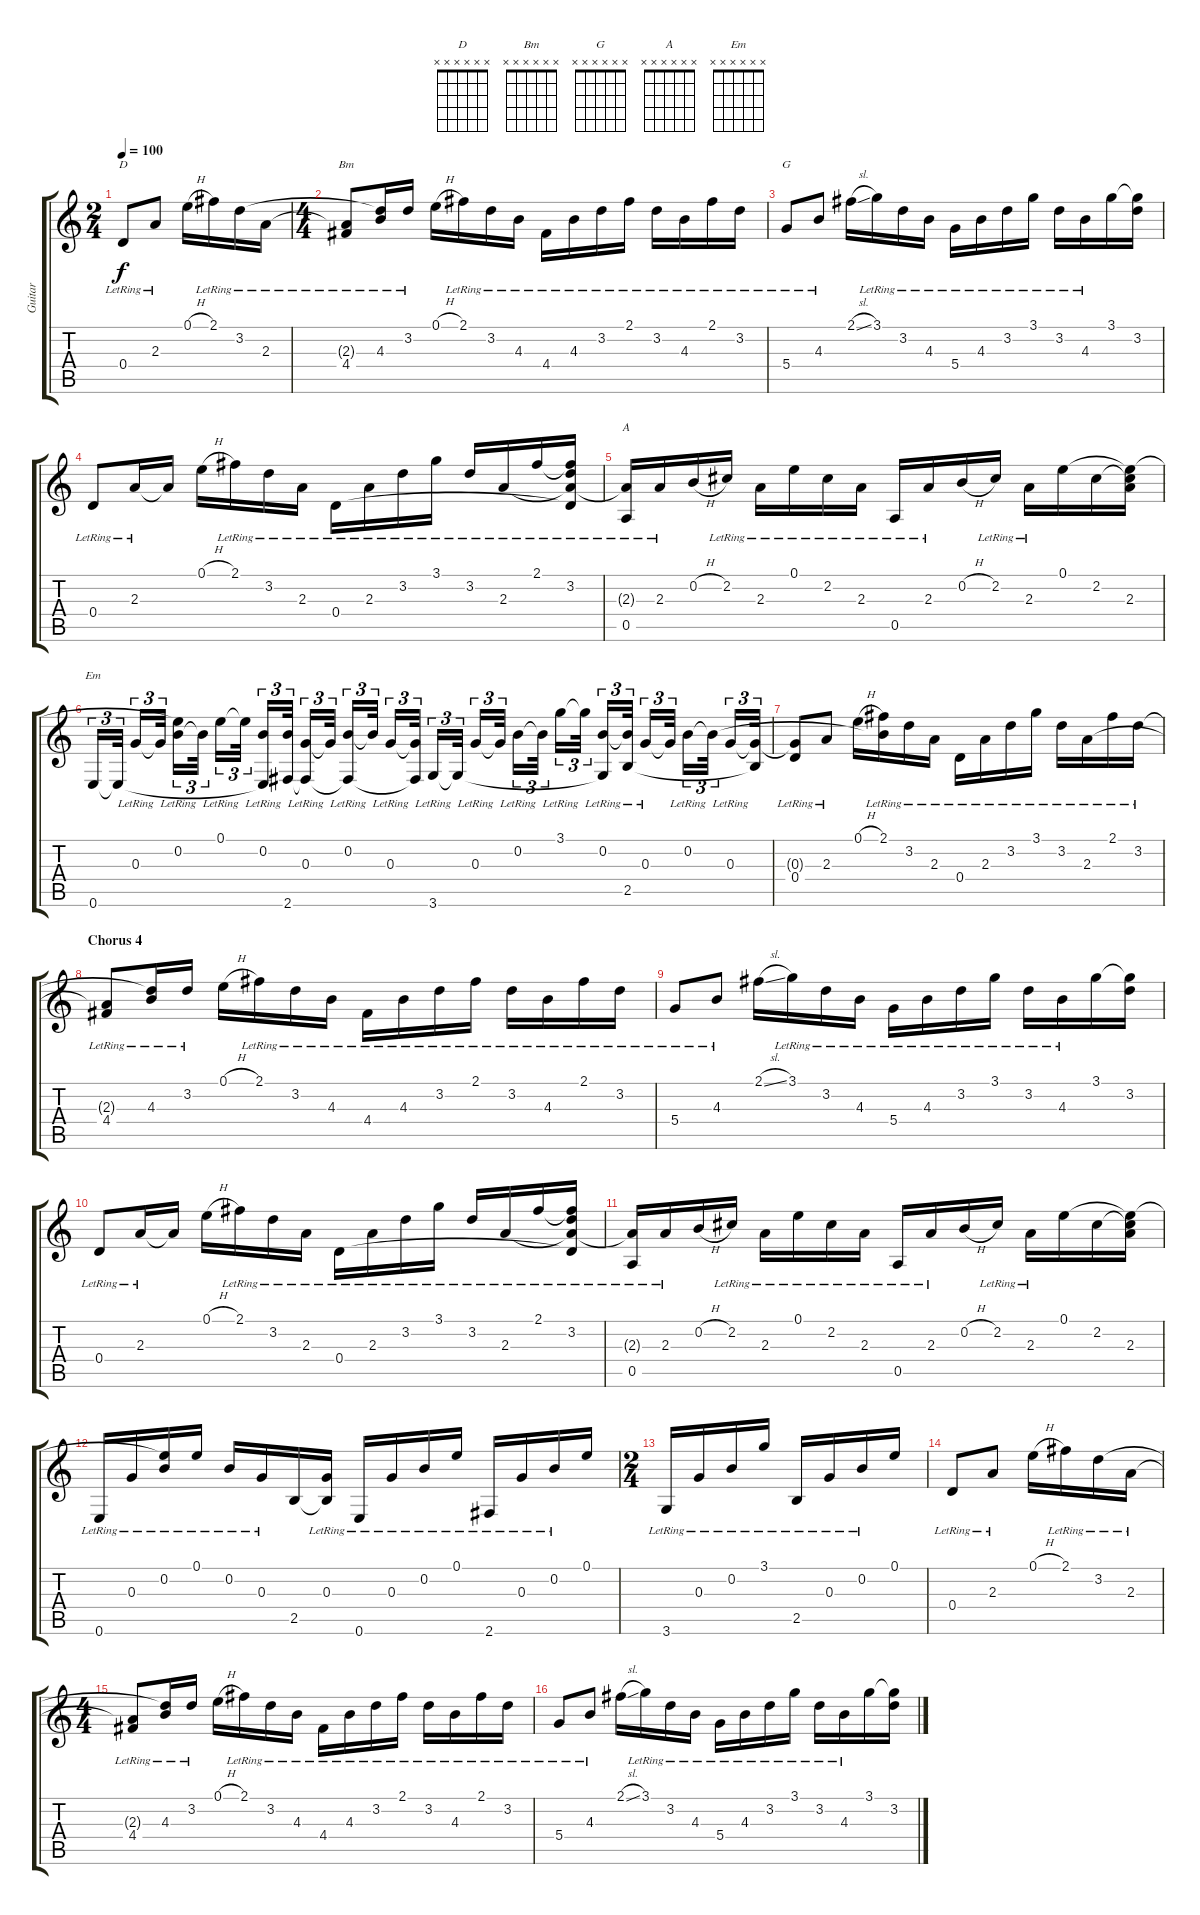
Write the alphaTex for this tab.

\track ("Guitar" "Guitar") {instrument acousticguitarnylon}
\staff {score tabs}
\tuning (E4 B3 G3 D3 A2 E2) {hide}
\chord ("D" x x x x x x)
\chord ("Bm" x x x x x x)
\chord ("G" x x x x x x)
\chord ("A" x x x x x x)
\chord ("Em" x x x x x x)
\ts (2 4)
\tempo 100
\clef g2
\ks c
0.4{lr}.8{ch "D" dy f} 2.3{lr}.8 0.1{h}.16 2.1{lr}.16 3.2{lr}.16 2.3{lr}.16 |
\ts (4 4)
(2.3{t} 4.4{lr}).8{ch "Bm"} (3.2{t} 4.3{lr}).16 3.2{lr}.16 0.1{h}.16 2.1{lr}.16 3.2{lr}.16 4.3{lr}.16 4.4{lr}.16 4.3{lr}.16 3.2{lr}.16 2.1{lr}.16 3.2{lr}.16 4.3{lr}.16 2.1{lr}.16 3.2{lr}.16 |
5.4{lr}.8{ch "G"} 4.3{lr}.8 2.1{sl}.16 3.1{lr}.16 3.2{lr}.16 4.3{lr}.16 5.4{lr}.16 4.3{lr}.16 3.2{lr}.16 3.1{lr}.16 3.2{lr}.16 4.3{lr}.16 3.1.16 (3.1{t} 3.2).16 |
0.4{lr}.8 2.3{lr}.16 2.3{t}.16 0.1{h}.16 2.1{lr}.16 3.2{lr}.16 2.3{lr}.16 0.4{lr}.16 2.3{lr}.16 3.2{lr}.16 3.1{lr}.16 3.2{lr}.16 2.3{lr}.16 2.1{lr}.16 (2.1{t} 3.2{lr} 2.3{t} 0.4{t}).16 |
(2.3{t} 0.5{lr}).16{ch "A"} 2.3{lr}.16 0.2{h}.16 2.2{lr}.16 2.3{lr}.16 0.1{lr}.16 2.2{lr}.16 2.3{lr}.16 0.5{lr}.16 2.3{lr}.16 0.2{h}.16 2.2{lr}.16 2.3{lr}.16 0.1.16 2.2.16 (0.1{t} 2.2{t} 2.3).16 |
0.6.16{tu (3 2) ch "Em"} 0.6{t}.32{tu (3 2)} 0.3{lr}.16{tu (3 2)} 0.3{t}.32{tu (3 2)} (0.1{t} 0.2{lr}).16{tu (3 2)} 0.2{t}.32{tu (3 2)} 0.1{lr}.16{tu (3 2)} 0.1{t}.32{tu (3 2)} (0.2{lr} 0.6{t}).16{tu (3 2)} (0.2{t} 2.6).32{tu (3 2)} (0.3{lr} 2.6{t}).16{tu (3 2)} 0.3{t}.32{tu (3 2)} (0.2{lr} 2.6{t}).16{tu (3 2)} 0.2{t}.32{tu (3 2)} 0.3{lr}.16{tu (3 2)} (0.3{t} 2.6{t}).32{tu (3 2)} 3.6{lr}.16{tu (3 2)} 3.6{t}.32{tu (3 2)} 0.3{lr}.16{tu (3 2)} 0.3{t}.32{tu (3 2)} 0.2{lr}.16{tu (3 2)} 0.2{t}.32{tu (3 2)} 3.1{lr}.16{tu (3 2)} 3.1{t}.32{tu (3 2)} (0.2{lr} 3.6{t}).16{tu (3 2)} (0.2{t} 2.5{lr}).32{tu (3 2)} 0.3{lr}.16{tu (3 2)} 0.3{t}.32{tu (3 2)} 0.2{lr}.16{tu (3 2)} 0.2{t}.32{tu (3 2)} 0.3{lr}.16{tu (3 2)} (0.3{t} 2.5{t}).32{tu (3 2)} |
(0.3{t} 0.4{lr}).8 2.3{lr}.8 0.1{h}.16 (2.1{lr} 0.2{t}).16 3.2{lr}.16 2.3{lr}.16 0.4{lr}.16 2.3{lr}.16 3.2{lr}.16 3.1{lr}.16 3.2{lr}.16 2.3{lr}.16 2.1{lr}.16 3.2{lr}.16 |
\section ("" "Chorus 4")
(2.3{t} 4.4{lr}).8 (3.2{t} 4.3{lr}).16 3.2{lr}.16 0.1{h}.16 2.1{lr}.16 3.2{lr}.16 4.3{lr}.16 4.4{lr}.16 4.3{lr}.16 3.2{lr}.16 2.1{lr}.16 3.2{lr}.16 4.3{lr}.16 2.1{lr}.16 3.2{lr}.16 |
5.4{lr}.8 4.3{lr}.8 2.1{sl}.16 3.1{lr}.16 3.2{lr}.16 4.3{lr}.16 5.4{lr}.16 4.3{lr}.16 3.2{lr}.16 3.1{lr}.16 3.2{lr}.16 4.3{lr}.16 3.1.16 (3.1{t} 3.2).16 |
0.4{lr}.8 2.3{lr}.16 2.3{t}.16 0.1{h}.16 2.1{lr}.16 3.2{lr}.16 2.3{lr}.16 0.4{lr}.16 2.3{lr}.16 3.2{lr}.16 3.1{lr}.16 3.2{lr}.16 2.3{lr}.16 2.1{lr}.16 (2.1{t} 3.2{lr} 2.3{t} 0.4{t}).16 |
(2.3{t} 0.5{lr}).16 2.3{lr}.16 0.2{h}.16 2.2{lr}.16 2.3{lr}.16 0.1{lr}.16 2.2{lr}.16 2.3{lr}.16 0.5{lr}.16 2.3{lr}.16 0.2{h}.16 2.2{lr}.16 2.3{lr}.16 0.1.16 2.2.16 (0.1{t} 2.2{t} 2.3).16 |
0.6{lr}.16 0.3{lr}.16 (0.1{t} 0.2{lr}).16 0.1{lr}.16 0.2{lr}.16 0.3{lr}.16 2.5.16 (0.3{lr} 2.5{t}).16 0.6{lr}.16 0.3{lr}.16 0.2{lr}.16 0.1{lr}.16 2.6{lr}.16 0.3{lr}.16 0.2{lr}.16 0.1.16 |
\ts (2 4)
3.6{lr}.16 0.3{lr}.16 0.2{lr}.16 3.1{lr}.16 2.5{lr}.16 0.3{lr}.16 0.2{lr}.16 0.1.16 |
0.4{lr}.8 2.3{lr}.8 0.1{h}.16 2.1{lr}.16 3.2{lr}.16 2.3{lr}.16 |
\ts (4 4)
(2.3{t} 4.4{lr}).8 (3.2{t} 4.3{lr}).16 3.2{lr}.16 0.1{h}.16 2.1{lr}.16 3.2{lr}.16 4.3{lr}.16 4.4{lr}.16 4.3{lr}.16 3.2{lr}.16 2.1{lr}.16 3.2{lr}.16 4.3{lr}.16 2.1{lr}.16 3.2{lr}.16 |
5.4{lr}.8 4.3{lr}.8 2.1{sl}.16 3.1{lr}.16 3.2{lr}.16 4.3{lr}.16 5.4{lr}.16 4.3{lr}.16 3.2{lr}.16 3.1{lr}.16 3.2{lr}.16 4.3{lr}.16 3.1.16 (3.1{t} 3.2).16
